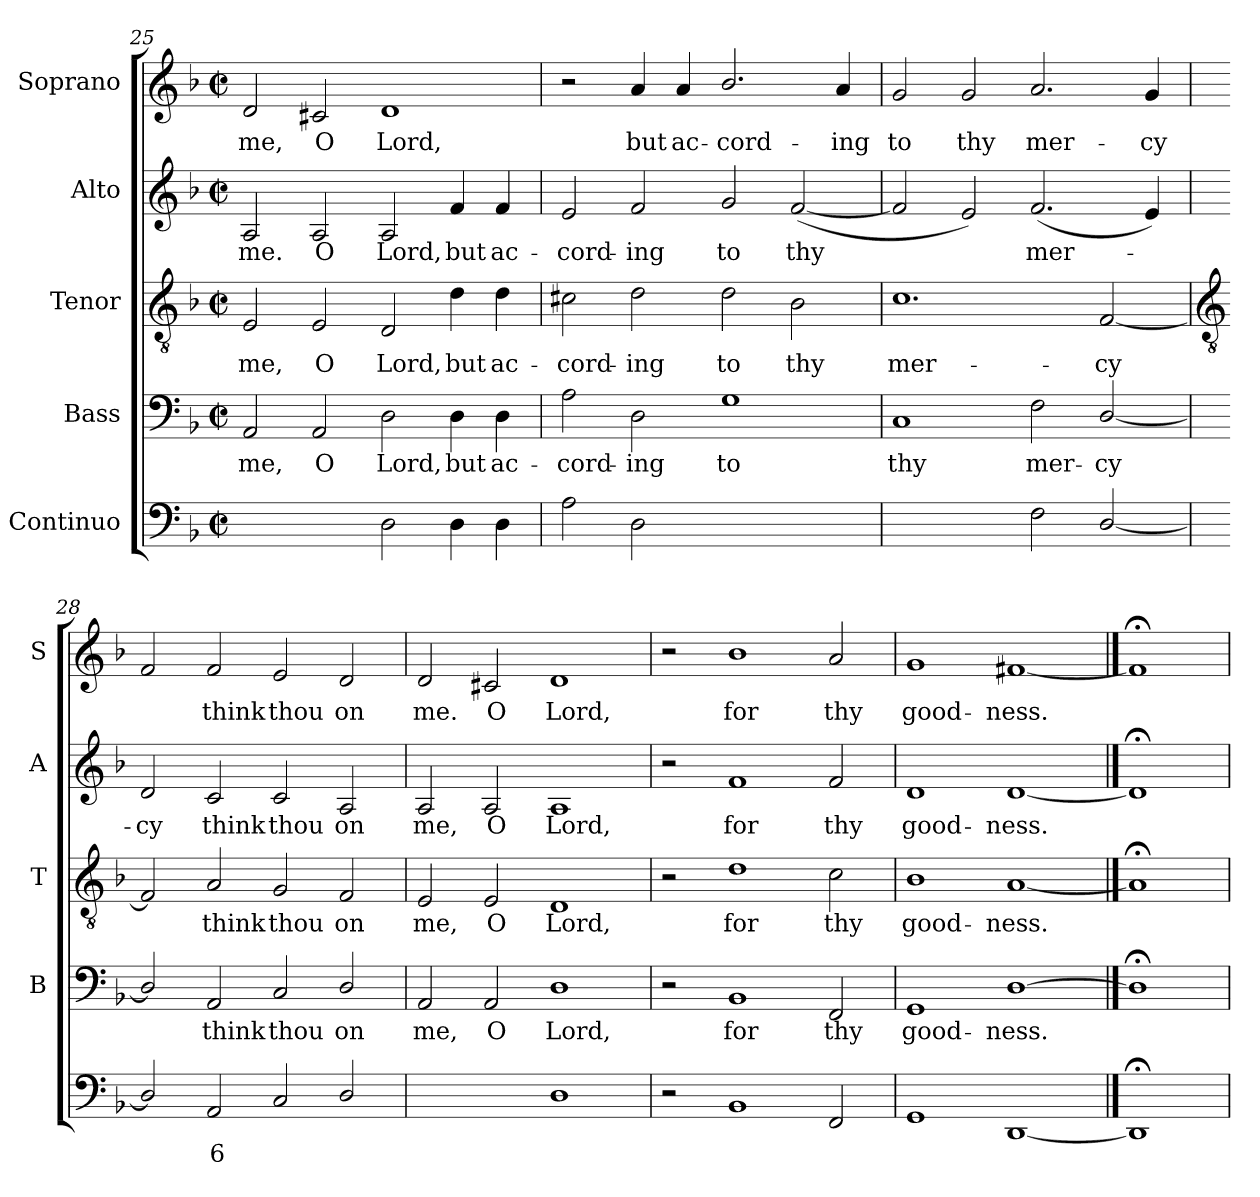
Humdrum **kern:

**kern	**text	**kern	**text	**kern	**text	**kern	**text	**kern	**text
*part5	*part5	*part4	*part4	*part3	*part3	*part2	*part2	*part1	*part1
*staff5	*staff5	*staff4	*staff4	*staff3	*staff3	*staff2	*staff2	*staff1	*staff1
*I"Continuo	*	*I"Bass	*	*I"Tenor	*	*I"Alto	*	*I"Soprano	*
*	*	*I'B	*	*I'T	*	*I'A	*	*I'S	*
*clefF4	*	*clefF4	*	*clefGv2	*	*clefG2	*	*clefG2	*
*k[b-]	*	*k[b-]	*	*k[b-]	*	*k[b-]	*	*k[b-]	*
*F:	*	*F:	*	*F:	*	*F:	*	*F:	*
*M4/2	*	*M4/2	*	*M4/2	*	*M4/2	*	*M4/2	*
*met(c|)	*	*met(c|)	*	*met(c|)	*	*met(c|)	*	*met(c|)	*
=25	=25	=25	=25	=25	=25	=25	=25	=25	=25
!	!LO:LY:b	!	!LO:LY:b	!	!LO:LY:b	!	!LO:LY:b	!	!LO:LY:b
[2AAyy	4	2AA	me,	2E	me,	2A	me.	2d	me,
!	!LO:LY:b	!	!LO:LY:b	!	!LO:LY:b	!	!LO:LY:b	!	!LO:LY:b
2AAyy]	3	2AA	O	2E	O	2A	O	2c#X	O
!	!	!	!LO:LY:b	!	!LO:LY:b	!	!LO:LY:b	!	!LO:LY:b
2D	.	2D	Lord,	2D	Lord,	2A	Lord,	1d	Lord,
!	!	!	!LO:LY:b	!	!LO:LY:b	!	!LO:LY:b	!	!
4D	.	4D	but	4d	but	4f	but	.	.
!	!	!	!LO:LY:b	!	!LO:LY:b	!	!LO:LY:b	!	!
4D	.	4D	ac-	4d	ac-	4f	ac-	.	.
=26	=26	=26	=26	=26	=26	=26	=26	=26	=26
!	!	!	!LO:LY:b	!	!LO:LY:b	!	!LO:LY:b	!	!
2A	.	2A	-cord-	2c#X	-cord-	2e	-cord-	2r	.
!	!	!	!LO:LY:b	!	!LO:LY:b	!	!LO:LY:b	!	!LO:LY:b
2D	.	2D	-ing	2d	-ing	2f	-ing	4a	but
!	!	!	!	!	!	!	!	!	!LO:LY:b
.	.	.	.	.	.	.	.	4a	ac-
!	!LO:LY:b	!	!LO:LY:b	!	!LO:LY:b	!	!LO:LY:b	!	!LO:LY:b
[2Gyy	8	1G	to	2d	to	2g/	to	2.b-/	-cord-
!	!LO:LY:b	!	!	!	!LO:LY:b	!	!LO:LY:b	!	!
2Gyy]	7	.	.	2B-	thy	(<[2f	thy	.	.
!	!	!	!	!	!	!	!	!	!LO:LY:b
.	.	.	.	.	.	.	.	4a/	-ing
=27	=27	=27	=27	=27	=27	=27	=27	=27	=27
!	!LO:LY:b	!	!LO:LY:b	!	!LO:LY:b	!	!	!	!LO:LY:b
[2Cyy	4	1C	thy	1.c	mer-	2f]	.	2g	to
!	!LO:LY:b	!	!	!	!	!	!	!	!LO:LY:b
2Cyy]	3	.	.	.	.	2e)	.	2g	thy
!	!	!	!LO:LY:b	!	!	!	!LO:LY:b	!	!LO:LY:b
2F	.	2F	mer-	.	.	(<2.f	mer-	2.a/	mer-
!	!	!	!LO:LY:b	!	!LO:LY:b	!	!	!	!
[2D/	.	[2D/	-cy	[2F	-cy	.	.	.	.
!	!	!	!	!	!	!	!	!	!LO:LY:b
.	.	.	.	.	.	4e)	.	4g/	-cy
!!LO:LB:g=z
=28	=28	=28	=28	=28	=28	=28	=28	=28	=28
*	*	*	*	*clefGv2	*	*	*	*	*
!	!	!	!	!	!	!	!LO:LY:b	!	!
2D/]	.	2D/]	.	2F]	.	2d	cy	2f	.
!	!LO:LY:b	!	!LO:LY:b	!	!LO:LY:b	!	!LO:LY:b	!	!LO:LY:b
2AA	6	2AA	think	2A/	think	2c	think	2f	think
!	!	!	!LO:LY:b	!	!LO:LY:b	!	!LO:LY:b	!	!LO:LY:b
2C	.	2C	thou	2G/	thou	2c	thou	2e	thou
!	!	!	!LO:LY:b	!	!LO:LY:b	!	!LO:LY:b	!	!LO:LY:b
2D/	.	2D/	on	2F	on	2A	on	2d	on
=29	=29	=29	=29	=29	=29	=29	=29	=29	=29
!	!LO:LY:b	!	!LO:LY:b	!	!LO:LY:b	!	!LO:LY:b	!	!LO:LY:b
[2AAyy	4	2AA	me,	2E	me,	2A	me,	2d	me.
!	!LO:LY:b	!	!LO:LY:b	!	!LO:LY:b	!	!LO:LY:b	!	!LO:LY:b
2AAyy]	3	2AA	O	2E	O	2A	O	2c#X	O
!	!	!	!LO:LY:b	!	!LO:LY:b	!	!LO:LY:b	!	!LO:LY:b
1D/	.	1D/	Lord,	1D	Lord,	1A	Lord,	1d	Lord,
=30	=30	=30	=30	=30	=30	=30	=30	=30	=30
2r	.	2r	.	2r	.	2r	.	2r	.
!	!	!	!LO:LY:b	!	!LO:LY:b	!	!LO:LY:b	!	!LO:LY:b
1BB-/	.	1BB-/	for	1d	for	1f	for	1b-	for
!	!	!	!LO:LY:b	!	!LO:LY:b	!	!LO:LY:b	!	!LO:LY:b
2FF	.	2FF	thy	2c	thy	2f	thy	2a/	thy
=31	=31	=31	=31	=31	=31	=31	=31	=31	=31
!	!	!	!LO:LY:b	!	!LO:LY:b	!	!LO:LY:b	!	!LO:LY:b
1GG	.	1GG	good-	1B-	good-	1d	good-	1g/	good-
!	!	!	!LO:LY:b	!	!LO:LY:b	!	!LO:LY:b	!	!LO:LY:b
[1DD	.	[1D	-ness.	[1A	-ness.	[1d	-ness.	[1f#X	-ness.
==32	==32	==32	==32	==32	==32	==32	==32	==32	==32
1DD;<]	.	1D;<]	.	1A;<]	.	1d;<]	.	1f#;<]	.
=	=	=	=	=	=	=	=	=	=
*-	*-	*-	*-	*-	*-	*-	*-	*-	*-
